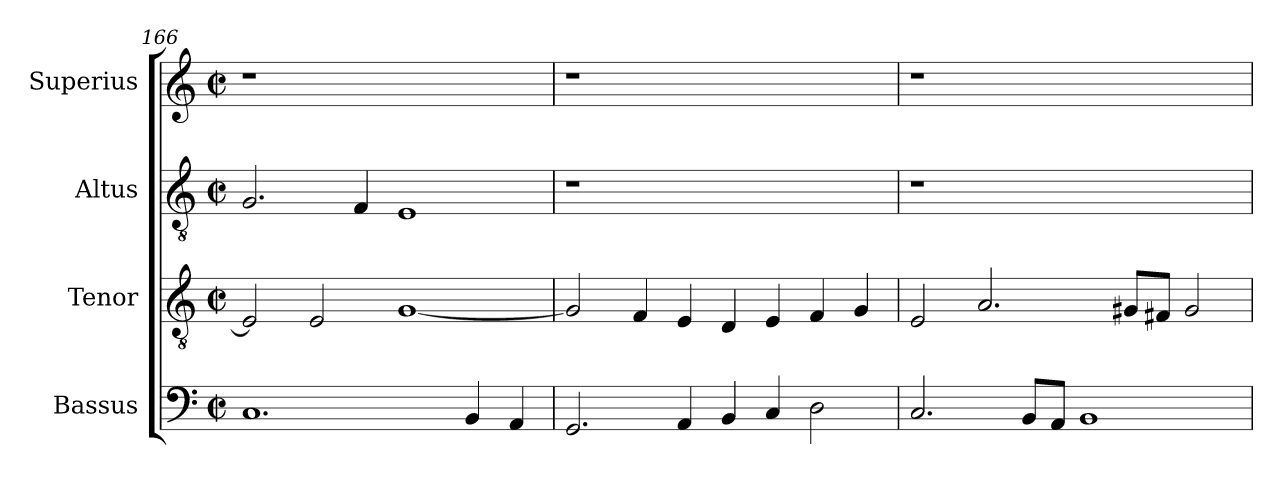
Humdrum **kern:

**kern	**kern	**kern	**kern
*part4	*part3	*part2	*part1
*staff4	*staff3	*staff2	*staff1
*I"Bassus	*I"Tenor	*I"Altus	*I"Superius
*I'B.	*I'T.	*	*I'S.
*clefF4	*clefGv2	*clefGv2	*clefG2
*	*ITrd7c12	*ITrd7c12	*
*k[]	*k[]	*k[]	*k[]
*C:	*C:	*C:	*C:
*M2/2	*M2/2	*M2/2	*M2/2
*met(c|)	*met(c|)	*met(c|)	*met(c|)
=166	=166	=166	=166
!	!	!	!LO:N:vis=1
1.Ci	2EEi/]	2.GGi/	1r
.	2EEi/	.	.
.	.	4FFi/	.
.	[<1GGi	1EEi	1ryy
4BBi/	.	.	.
4AAi/	.	.	.
=167	=167	=167	=167
!	!	!LO:N:vis=1	!LO:N:vis=1
2.GGi/	2GGi/]	1r	1r
.	4FFi/	.	.
4AAi/	4EEi/	.	.
4BBi/	4DDi/	1ryy	1ryy
4Ci/	4EEi/	.	.
2Di\	4FFi/	.	.
.	4GGi/	.	.
=168	=168	=168	=168
!	!	!LO:N:vis=1	!LO:N:vis=1
2.Ci/	2EEi/	1r	1r
.	2.AAi/	.	.
8BBi/L	.	.	.
8AAi/J	.	.	.
1BBi	.	1ryy	1ryy
.	8GG#Xi/L	.	.
.	8FF#Xi/J	.	.
.	2GG#i/	.	.
=	=	=	=
*-	*-	*-	*-
